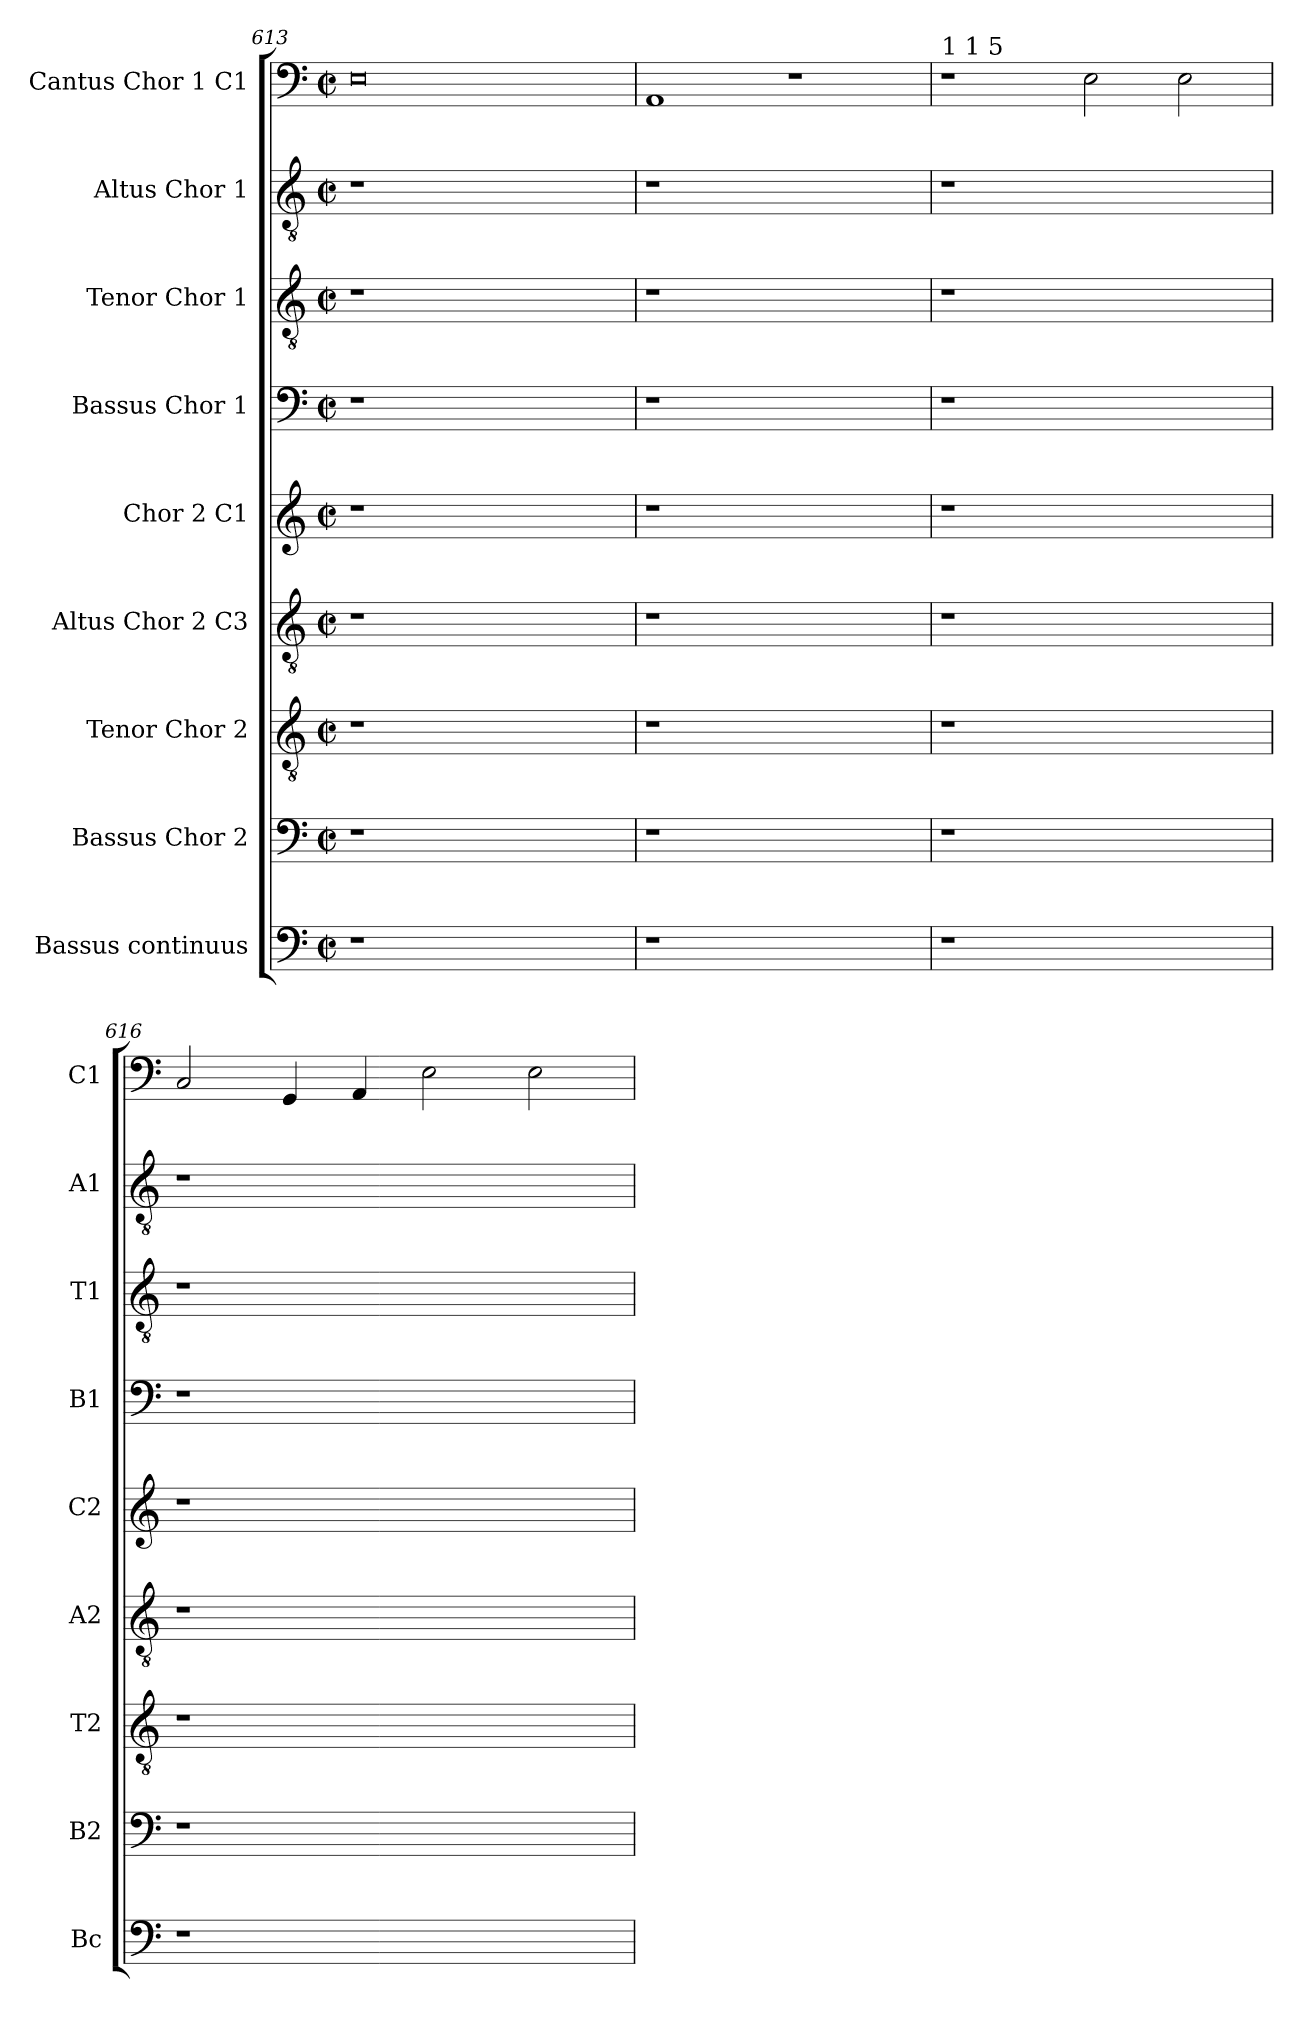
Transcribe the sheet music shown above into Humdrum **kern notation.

**kern	**kern	**kern	**kern	**kern	**kern	**kern	**kern	**kern
*part9	*part8	*part7	*part6	*part5	*part4	*part3	*part2	*part1
*staff9	*staff8	*staff7	*staff6	*staff5	*staff4	*staff3	*staff2	*staff1
*I"Bassus continuus	*I"Bassus Chor 2	*I"Tenor Chor 2	*I"Altus Chor 2 C3	*I"Chor 2 C1	*I"Bassus Chor 1	*I"Tenor Chor 1	*I"Altus Chor 1	*I"Cantus Chor 1 C1
*I'Bc	*I'B2	*I'T2	*I'A2	*I'C2	*I'B1	*I'T1	*I'A1	*I'C1
*clefF4	*clefF4	*clefGv2	*clefGv2	*clefG2	*clefF4	*clefGv2	*clefGv2	*clefF4
*ITrd7c12	*	*	*	*	*	*	*	*
*k[]	*k[]	*k[]	*k[]	*k[]	*k[]	*k[]	*k[]	*k[]
*C:	*C:	*C:	*C:	*C:	*C:	*C:	*C:	*C:
*M2/2	*M2/2	*M2/2	*M2/2	*M2/2	*M2/2	*M2/2	*M2/2	*M2/2
*met(c|)	*met(c|)	*met(c|)	*met(c|)	*met(c|)	*met(c|)	*met(c|)	*met(c|)	*met(c|)
=613	=613	=613	=613	=613	=613	=613	=613	=613
1r	1r	1r	1r	1r	1r	1r	1r	0E
1ryy	1ryy	1ryy	1ryy	1ryy	1ryy	1ryy	1ryy	.
=614	=614	=614	=614	=614	=614	=614	=614	=614
1r	1r	1r	1r	1r	1r	1r	1r	1AA
1ryy	1ryy	1ryy	1ryy	1ryy	1ryy	1ryy	1ryy	1r
!!LO:LB:g=z
=615	=615	=615	=615	=615	=615	=615	=615	=615
!	!	!	!	!	!	!	!	!LO:TX:a:t=1 1 5
1r	1r	1r	1r	1r	1r	1r	1r	1r
1ryy	1ryy	1ryy	1ryy	1ryy	1ryy	1ryy	1ryy	2E\
.	.	.	.	.	.	.	.	2E\
=616	=616	=616	=616	=616	=616	=616	=616	=616
1r	1r	1r	1r	1r	1r	1r	1r	2C/
.	.	.	.	.	.	.	.	4GG/
.	.	.	.	.	.	.	.	4AA/
1ryy	1ryy	1ryy	1ryy	1ryy	1ryy	1ryy	1ryy	2E\
.	.	.	.	.	.	.	.	2E\
=	=	=	=	=	=	=	=	=
*-	*-	*-	*-	*-	*-	*-	*-	*-
